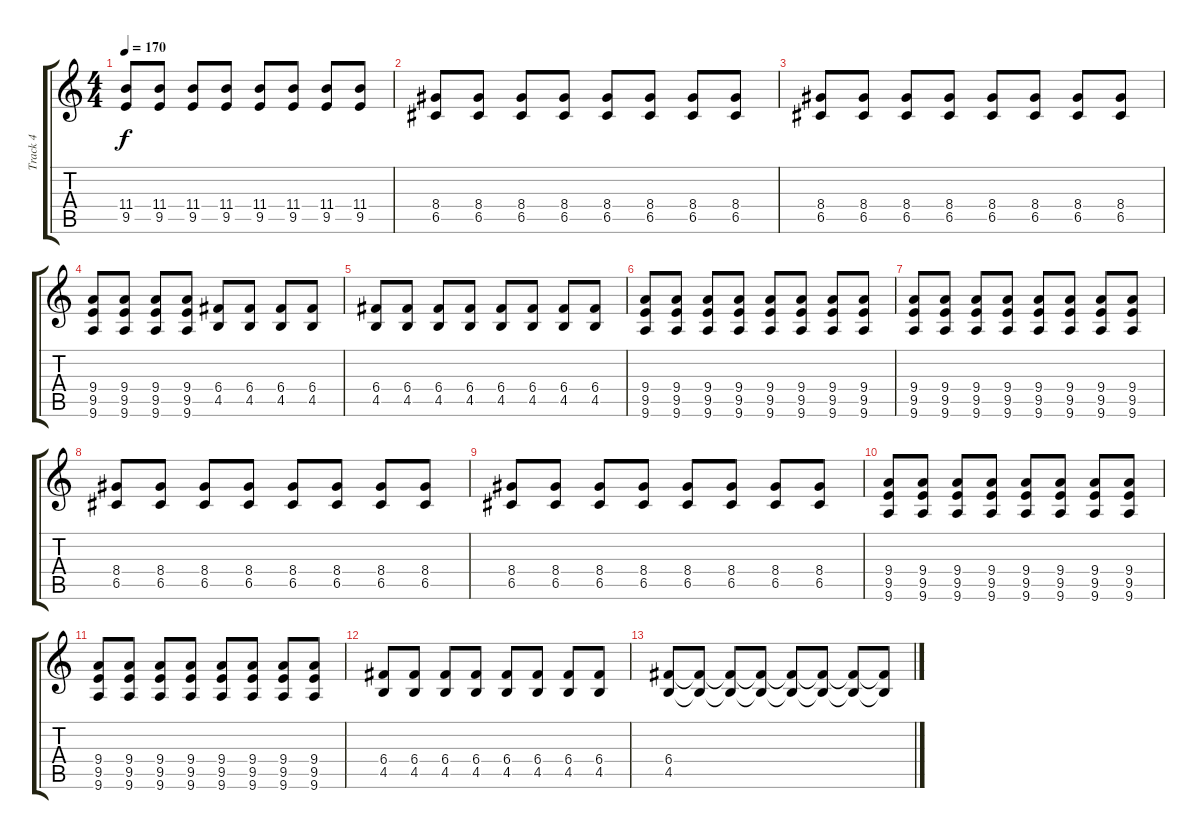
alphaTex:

\track ("Track 4" "Track 4") {instrument distortionguitar}
\staff {score tabs}
\tuning (D4 A3 F3 C3 G2 C2) {hide}
\ts (4 4)
\tempo 170
\clef g2
\ks c
(11.4 9.5).8{dy f} (11.4 9.5).8 (11.4 9.5).8 (11.4 9.5).8 (11.4 9.5).8 (11.4 9.5).8 (11.4 9.5).8 (11.4 9.5).8 |
(8.4 6.5).8 (8.4 6.5).8 (8.4 6.5).8 (8.4 6.5).8 (8.4 6.5).8 (8.4 6.5).8 (8.4 6.5).8 (8.4 6.5).8 |
(8.4 6.5).8 (8.4 6.5).8 (8.4 6.5).8 (8.4 6.5).8 (8.4 6.5).8 (8.4 6.5).8 (8.4 6.5).8 (8.4 6.5).8 |
(9.4 9.5 9.6).8 (9.4 9.5 9.6).8 (9.4 9.5 9.6).8 (9.4 9.5 9.6).8 (6.4 4.5).8 (6.4 4.5).8 (6.4 4.5).8 (6.4 4.5).8 |
(6.4 4.5).8 (6.4 4.5).8 (6.4 4.5).8 (6.4 4.5).8 (6.4 4.5).8 (6.4 4.5).8 (6.4 4.5).8 (6.4 4.5).8 |
(9.4 9.5 9.6).8 (9.4 9.5 9.6).8 (9.4 9.5 9.6).8 (9.4 9.5 9.6).8 (9.4 9.5 9.6).8 (9.4 9.5 9.6).8 (9.4 9.5 9.6).8 (9.4 9.5 9.6).8 |
(9.4 9.5 9.6).8 (9.4 9.5 9.6).8 (9.4 9.5 9.6).8 (9.4 9.5 9.6).8 (9.4 9.5 9.6).8 (9.4 9.5 9.6).8 (9.4 9.5 9.6).8 (9.4 9.5 9.6).8 |
(8.4 6.5).8 (8.4 6.5).8 (8.4 6.5).8 (8.4 6.5).8 (8.4 6.5).8 (8.4 6.5).8 (8.4 6.5).8 (8.4 6.5).8 |
(8.4 6.5).8 (8.4 6.5).8 (8.4 6.5).8 (8.4 6.5).8 (8.4 6.5).8 (8.4 6.5).8 (8.4 6.5).8 (8.4 6.5).8 |
(9.4 9.5 9.6).8 (9.4 9.5 9.6).8 (9.4 9.5 9.6).8 (9.4 9.5 9.6).8 (9.4 9.5 9.6).8 (9.4 9.5 9.6).8 (9.4 9.5 9.6).8 (9.4 9.5 9.6).8 |
(9.4 9.5 9.6).8 (9.4 9.5 9.6).8 (9.4 9.5 9.6).8 (9.4 9.5 9.6).8 (9.4 9.5 9.6).8 (9.4 9.5 9.6).8 (9.4 9.5 9.6).8 (9.4 9.5 9.6).8 |
(6.4 4.5).8 (6.4 4.5).8 (6.4 4.5).8 (6.4 4.5).8 (6.4 4.5).8 (6.4 4.5).8 (6.4 4.5).8 (6.4 4.5).8 |
(6.4 4.5).8 (6.4{t} 4.5{t}).8 (6.4{t} 4.5{t}).8 (6.4{t} 4.5{t}).8 (6.4{t} 4.5{t}).8 (6.4{t} 4.5{t}).8 (6.4{t} 4.5{t}).8 (6.4{t} 4.5{t}).8
